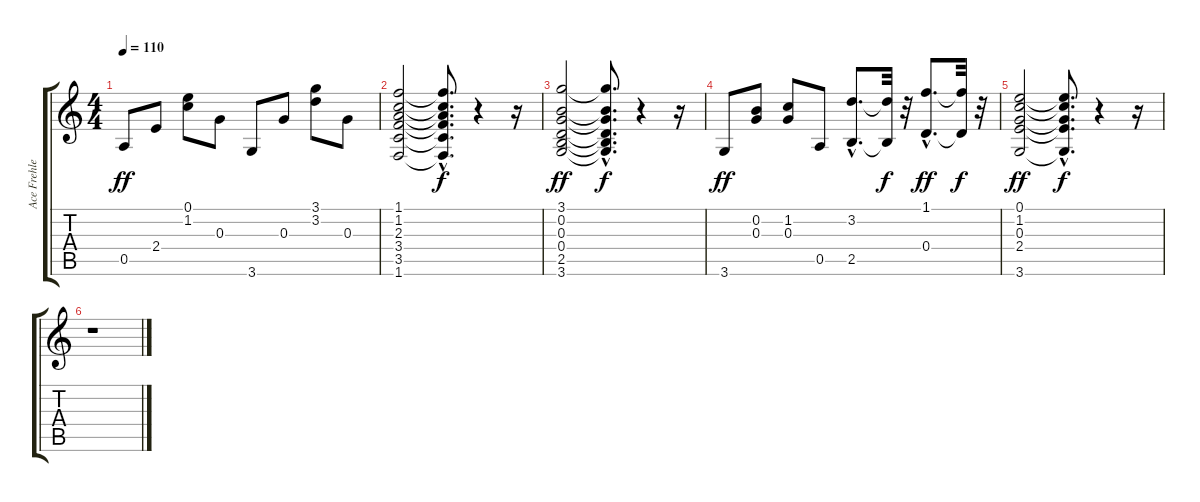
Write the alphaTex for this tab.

\track ("Ace Frehley" "Ace Frehle") {instrument acousticguitarsteel}
\staff {score tabs}
\tuning (E4 B3 G3 D3 A2 E2) {hide}
\ts (4 4)
\tempo 110
\clef g2
\ks c
0.5.8{dy ff} 2.4.8 (0.1 1.2).8 0.3.8 3.6.8 0.3.8 (3.1 3.2).8 0.3.8 |
(1.1 1.2 2.3 3.4 3.5 1.6).2 (1.1{hac t} 1.2{hac t} 2.3{hac t} 3.4{hac t} 3.5{hac t} 1.6{hac t}).8{d dy f} r.4 r.16 |
(3.1 0.2 0.3 0.4 2.5 3.6).2{dy ff} (3.1{hac t} 0.2{hac t} 0.3{hac t} 0.4{hac t} 2.5{hac t} 3.6{hac t}).8{d dy f} r.4 r.16 |
3.6.8{dy ff} (0.2 0.3).8 (1.2 0.3).8 0.5.8 (3.2{hac} 2.5{hac}).8{d} (3.2{t} 2.5{t}).32{dy f} r.32 (1.1{hac} 0.4{hac}).8{d dy ff} (1.1{t} 0.4{t}).32{dy f} r.32 |
(0.1 1.2 0.3 2.4 3.6).2{dy ff} (0.1{hac t} 1.2{hac t} 0.3{hac t} 2.4{hac t} 3.6{hac t}).8{d dy f} r.4 r.16 |
r.1
